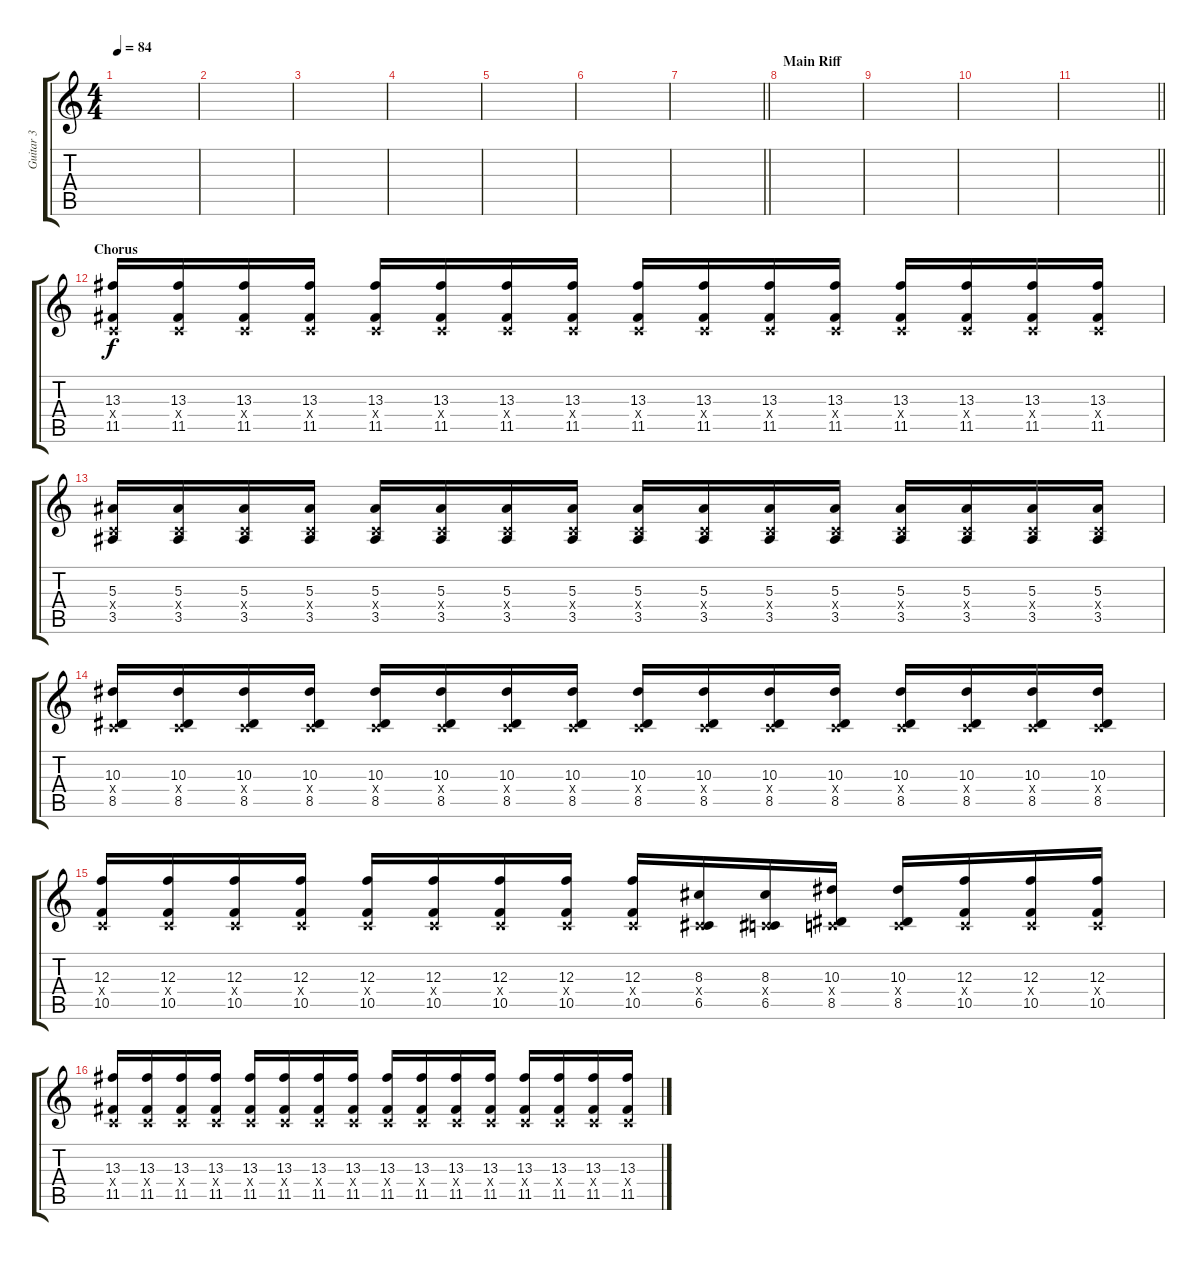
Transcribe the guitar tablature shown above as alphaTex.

\track ("Guitar 3" "Guitar 3") {instrument distortionguitar}
\staff {score tabs}
\tuning (D4 A3 F3 C3 G2 C2) {hide}
\ts (4 4)
\tempo 84
\clef g2
\ks c
|
|
|
|
|
|
\barLineRight lightlight
|
\section ("" "Main Riff")
|
|
|
\barLineRight lightlight
|
\section ("" "Chorus")
(13.3 0.4{x} 11.5).16 (13.3 0.4{x} 11.5).16 (13.3 0.4{x} 11.5).16 (13.3 0.4{x} 11.5).16 (13.3 0.4{x} 11.5).16 (13.3 0.4{x} 11.5).16 (13.3 0.4{x} 11.5).16 (13.3 0.4{x} 11.5).16 (13.3 0.4{x} 11.5).16 (13.3 0.4{x} 11.5).16 (13.3 0.4{x} 11.5).16 (13.3 0.4{x} 11.5).16 (13.3 0.4{x} 11.5).16 (13.3 0.4{x} 11.5).16 (13.3 0.4{x} 11.5).16 (13.3 0.4{x} 11.5).16 |
(5.3 0.4{x} 3.5).16 (5.3 0.4{x} 3.5).16 (5.3 0.4{x} 3.5).16 (5.3 0.4{x} 3.5).16 (5.3 0.4{x} 3.5).16 (5.3 0.4{x} 3.5).16 (5.3 0.4{x} 3.5).16 (5.3 0.4{x} 3.5).16 (5.3 0.4{x} 3.5).16 (5.3 0.4{x} 3.5).16 (5.3 0.4{x} 3.5).16 (5.3 0.4{x} 3.5).16 (5.3 0.4{x} 3.5).16 (5.3 0.4{x} 3.5).16 (5.3 0.4{x} 3.5).16 (5.3 0.4{x} 3.5).16 |
(10.3 0.4{x} 8.5).16 (10.3 0.4{x} 8.5).16 (10.3 0.4{x} 8.5).16 (10.3 0.4{x} 8.5).16 (10.3 0.4{x} 8.5).16 (10.3 0.4{x} 8.5).16 (10.3 0.4{x} 8.5).16 (10.3 0.4{x} 8.5).16 (10.3 0.4{x} 8.5).16 (10.3 0.4{x} 8.5).16 (10.3 0.4{x} 8.5).16 (10.3 0.4{x} 8.5).16 (10.3 0.4{x} 8.5).16 (10.3 0.4{x} 8.5).16 (10.3 0.4{x} 8.5).16 (10.3 0.4{x} 8.5).16 |
(12.3 0.4{x} 10.5).16 (12.3 0.4{x} 10.5).16 (12.3 0.4{x} 10.5).16 (12.3 0.4{x} 10.5).16 (12.3 0.4{x} 10.5).16 (12.3 0.4{x} 10.5).16 (12.3 0.4{x} 10.5).16 (12.3 0.4{x} 10.5).16 (12.3 0.4{x} 10.5).16 (8.3 0.4{x} 6.5).16 (8.3 0.4{x} 6.5).16 (10.3 0.4{x} 8.5).16 (10.3 0.4{x} 8.5).16 (12.3 0.4{x} 10.5).16 (12.3 0.4{x} 10.5).16 (12.3 0.4{x} 10.5).16 |
(13.3 0.4{x} 11.5).16 (13.3 0.4{x} 11.5).16 (13.3 0.4{x} 11.5).16 (13.3 0.4{x} 11.5).16 (13.3 0.4{x} 11.5).16 (13.3 0.4{x} 11.5).16 (13.3 0.4{x} 11.5).16 (13.3 0.4{x} 11.5).16 (13.3 0.4{x} 11.5).16 (13.3 0.4{x} 11.5).16 (13.3 0.4{x} 11.5).16 (13.3 0.4{x} 11.5).16 (13.3 0.4{x} 11.5).16 (13.3 0.4{x} 11.5).16 (13.3 0.4{x} 11.5).16 (13.3 0.4{x} 11.5).16
